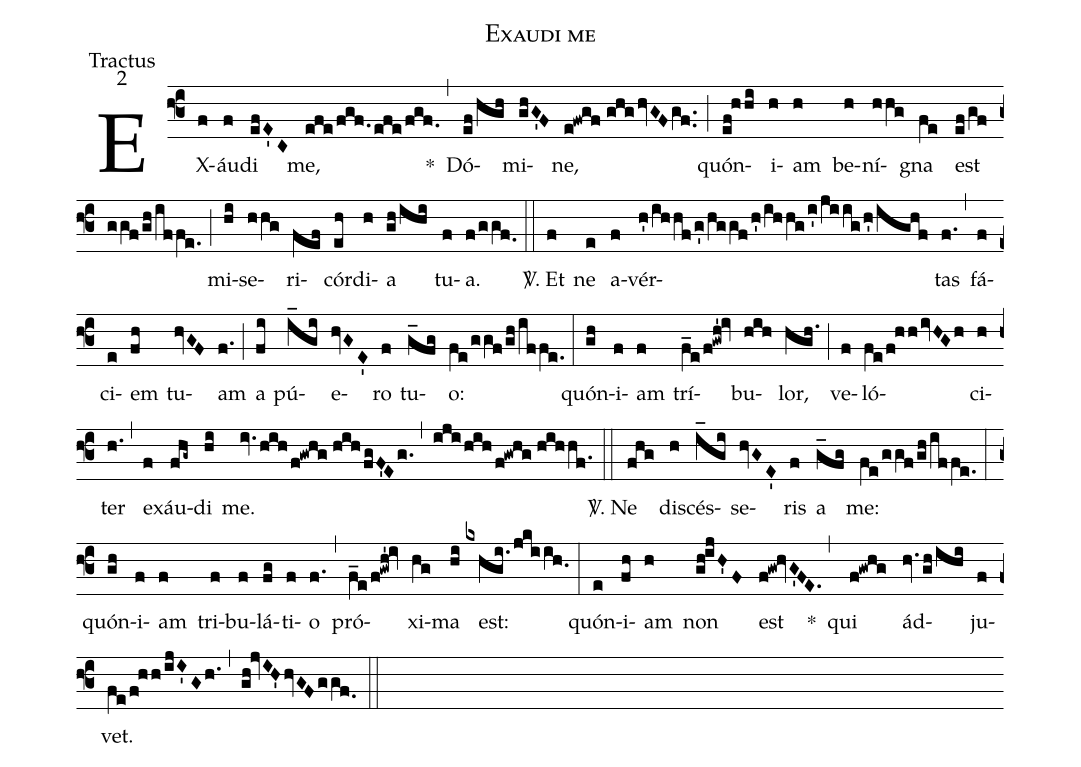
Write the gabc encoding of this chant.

name: Exaudi me;
office-part: Tractus;
mode: 2;
%%
(f3) EX(f)áu(f)di(efE'C) me,(efe/fgf./efe/fgf.) *(,) Dó(ef/hgh)mi(ghG'F)ne,(e!fwgf//ghghvGFgf..) (;) quón(ef!hhi)i(h)am(h) be(h)ní(hhg)gna(fe) est(ef/gf/ggf/gh/iffe.) (;) mi(hi)se(hhg)ri(fef)cór(eh)di(h)a(gh/ihi) tu(f)a.(f/ggf.0) (::)
<sp>V/</sp>. Et(f) ne(e) a(f)vér(h'/ihhf/g'/hggf/h'/ihhg/i'/jiig/h'/ighf)tas(f.) (,) fá(f)ci(e)em(fh) tu(hvGF)am(f.) (;) a(fi) pú(i_gi)e(hvGE')ro(f) tu(g_fg)o:(fe/ggf/gh/iffe.) (:)
quón(gh)i(f)am(f) trí(f_e/f!gwh'!iv)bu(hih)lor,(hgh.) (;) ve(f)ló(fe/f!hhivHGh)ci(h)ter(h.) (,) ex(f)áu(fhg~)di(hi) me.(iv.hih/f!gwhg//hih/fgF'Eg.) (,) (iji/hih/f!gwhg//hihhf.) (::)
<sp>V/</sp>. Ne(fhg) di(h)scés(i_gi)se(hvGE')ris(f) a(g_fg) me:(fe/ggf/gh/iffe.) (:)
quón(gh)i(f)am(f) tri(f)bu(f)lá(fg)ti(f)o(f.) (,) pró(f_e/f!gwh'!iv)xi(hg)ma(hi) est:(kxhgi./jkiih.0) (:)
quón(e)i(fh)am(h) non(gh!ijH'F) est(f!gw!hvG'FE.) *(,) qui(f!gwhg) ád(hv.gh/ihi)ju(f)vet.(fe/f!hh/ijI'Gh.) (,) (gh!jvIH'hvGFggf.0) (::)
